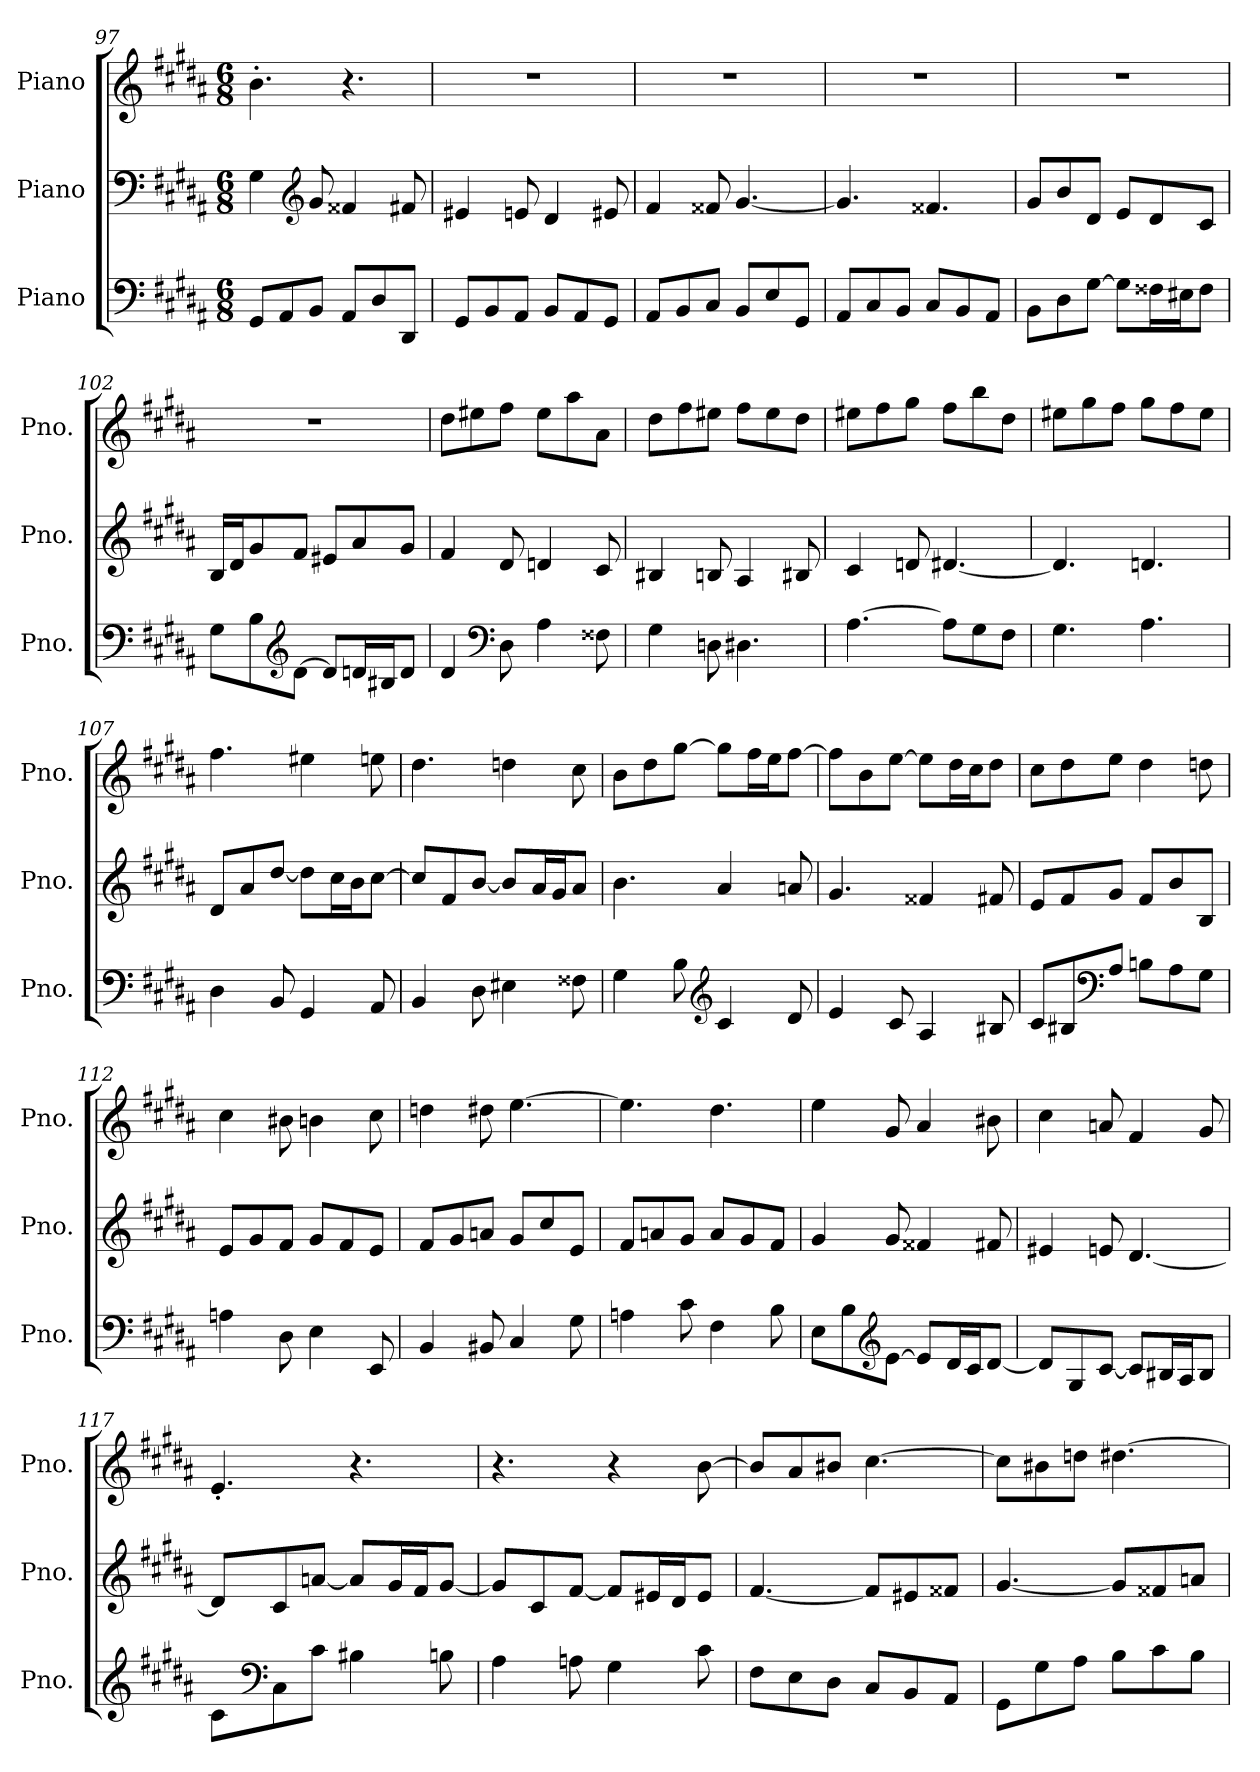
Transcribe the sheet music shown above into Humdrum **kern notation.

**kern	**kern	**kern
*part3	*part2	*part1
*staff3	*staff2	*staff1
*I"Piano	*I"Piano	*I"Piano
*I'Pno.	*I'Pno.	*I'Pno.
*clefF4	*clefF4	*clefG2
*k[f#c#g#d#a#]	*k[f#c#g#d#a#]	*k[f#c#g#d#a#]
*M6/8	*M6/8	*M6/8
=97	=97	=97
8GG#/L	4G#\	4.b'\
8AA#/	.	.
*	*clefG2	*
8BB/J	8g#/	.
8AA#/L	4f##X/	4.r
8D#/	.	.
8DD#/J	8f#X/	.
!!LO:LB:g=z
=98	=98	=98
8GG#/L	4e#X/	2.r
8BB/	.	.
8AA#/J	8en/	.
8BB/L	4d#/	.
8AA#/	.	.
8GG#/J	8e#X/	.
=99	=99	=99
8AA#/L	4f#/	2.r
8BB/	.	.
8C#/J	8f##X/	.
8BB/L	[4.g#/	.
8E/	.	.
8GG#/J	.	.
=100	=100	=100
8AA#/L	4.g#/]	2.r
8C#/	.	.
8BB/J	.	.
8C#/L	4.f##X/	.
8BB/	.	.
8AA#/J	.	.
=101	=101	=101
8BB\L	8g#/L	2.r
8D#\	8b/	.
[8G#\J	8d#/J	.
8G#\L]	8e/L	.
16F##X\L	8d#/	.
16E#X\J	.	.
8F##\J	8c#/J	.
=102	=102	=102
8G#\L	16B/LL	2.r
.	16d#/J	.
8B\	8g#/	.
*clefG2	*	*
[8d#\J	8f#/J	.
8d#/L]	8e#X/L	.
16dn/L	8a#/	.
16B#X/J	.	.
8d/J	8g#/J	.
!!LO:PB:g=z
=103	=103	=103
4d#/	4f#/	8dd#\L
.	.	8ee#X\
*clefF4	*	*
8D#\	8d#/	8ff#\J
4A#\	4dn/	8ee#\L
.	.	8aa#\
8F##X\	8c#/	8a#\J
=104	=104	=104
4G#\	4B#X/	8dd#\L
.	.	8ff#\
8Dn\	8Bn/	8ee#X\J
4.D#X\	4A#/	8ff#\L
.	.	8ee#\
.	8B#X/	8dd#\J
=105	=105	=105
[4.A#\	4c#/	8ee#X\L
.	.	8ff#\
.	8dn/	8gg#\J
8A#\L]	[4.d#X/	8ff#\L
8G#\	.	8bb\
8F#\J	.	8dd#\J
=106	=106	=106
4.G#\	4.d#/]	8ee#X\L
.	.	8gg#\
.	.	8ff#\J
4.A#\	4.dn/	8gg#\L
.	.	8ff#\
.	.	8ee#\J
=107	=107	=107
4D#\	8d#/L	4.ff#\
.	8a#/	.
8BB/	[8dd#/J	.
4GG#/	8dd#\L]	4ee#X\
.	16cc#\L	.
.	16b\J	.
8AA#/	[8cc#\J	8een\
!!LO:LB:g=z
=108	=108	=108
4BB/	8cc#/L]	4.dd#\
.	8f#/	.
8D#\	[8b/J	.
4E#X\	8b/L]	4ddn\
.	16a#/L	.
.	16g#/J	.
8F##X\	8a#/J	8cc#\
=109	=109	=109
4G#\	4.b\	8b\L
.	.	8dd#\
8B\	.	[8gg#\J
*clefG2	*	*
4c#/	4a#/	8gg#\L]
.	.	16ff#\L
.	.	16ee\J
8d#/	8an/	[8ff#\J
=110	=110	=110
4e/	4.g#/	8ff#\L]
.	.	8b\
8c#/	.	[8ee\J
4A#/	4f##X/	8ee\L]
.	.	16dd#\L
.	.	16cc#\J
8B#X/	8f#X/	8dd#\J
=111	=111	=111
8c#/L	8e/L	8cc#\L
8B#X/	8f#/	8dd#\
*clefF4	*	*
8A#/J	8g#/J	8ee\J
8Bn\L	8f#/L	4dd#\
8A#\	8b/	.
8G#\J	8B/J	8ddn\
=112	=112	=112
4An\	8e/L	4cc#\
.	8g#/	.
8D#\	8f#/J	8b#X\
4E\	8g#/L	4bn\
.	8f#/	.
8EE/	8e/J	8cc#\
!!LO:LB:g=z
=113	=113	=113
4BB/	8f#/L	4ddn\
.	8g#/	.
8BB#X/	8an/J	8dd#X\
4C#/	8g#/L	[4.ee\
.	8cc#/	.
8G#\	8e/J	.
=114	=114	=114
4An\	8f#/L	4.ee\]
.	8an/	.
8c#\	8g#/J	.
4F#\	8a/L	4.dd#\
.	8g#/	.
8B\	8f#/J	.
=115	=115	=115
8E\L	4g#/	4ee\
8B\	.	.
*clefG2	*	*
[8e\J	8g#/	8g#/
8e/L]	4f##X/	4a#/
16d#/L	.	.
16c#/J	.	.
[8d#/J	8f#X/	8b#X\
=116	=116	=116
8d#/L]	4e#X/	4cc#\
8G#/	.	.
[8c#/J	8en/	8an/
8c#/L]	[4.d#/	4f#/
16B#X/L	.	.
16A#/J	.	.
8B#/J	.	8g#/
!!LO:LB:g=z
=117	=117	=117
8c#\L	8d#/L]	4.e'/
*clefF4	*	*
8C#\	8c#/	.
8c#\J	[8an/J	.
4B#X\	8a/L]	4.r
.	16g#/L	.
.	16f#/J	.
8Bn\	[8g#/J	.
=118	=118	=118
4A#\	8g#/L]	4.r
.	8c#/	.
8An\	[8f#/J	.
4G#\	8f#/L]	4r
.	16e#X/L	.
.	16d#/J	.
8c#\	8e#/J	[8b\
=119	=119	=119
8F#\L	[4.f#/	8b/L]
8E\	.	8a#/
8D#\J	.	8b#X/J
8C#/L	8f#/L]	[4.cc#\
8BB/	8e#X/	.
8AA#/J	8f##X/J	.
=120	=120	=120
8GG#\L	[4.g#/	8cc#\L]
8G#\	.	8b#X\
8A#\J	.	8ddn\J
8B\L	8g#/L]	[4.dd#X\
8c#\	8f##X/	.
8B\J	8an/J	.
=	=	=
*-	*-	*-
